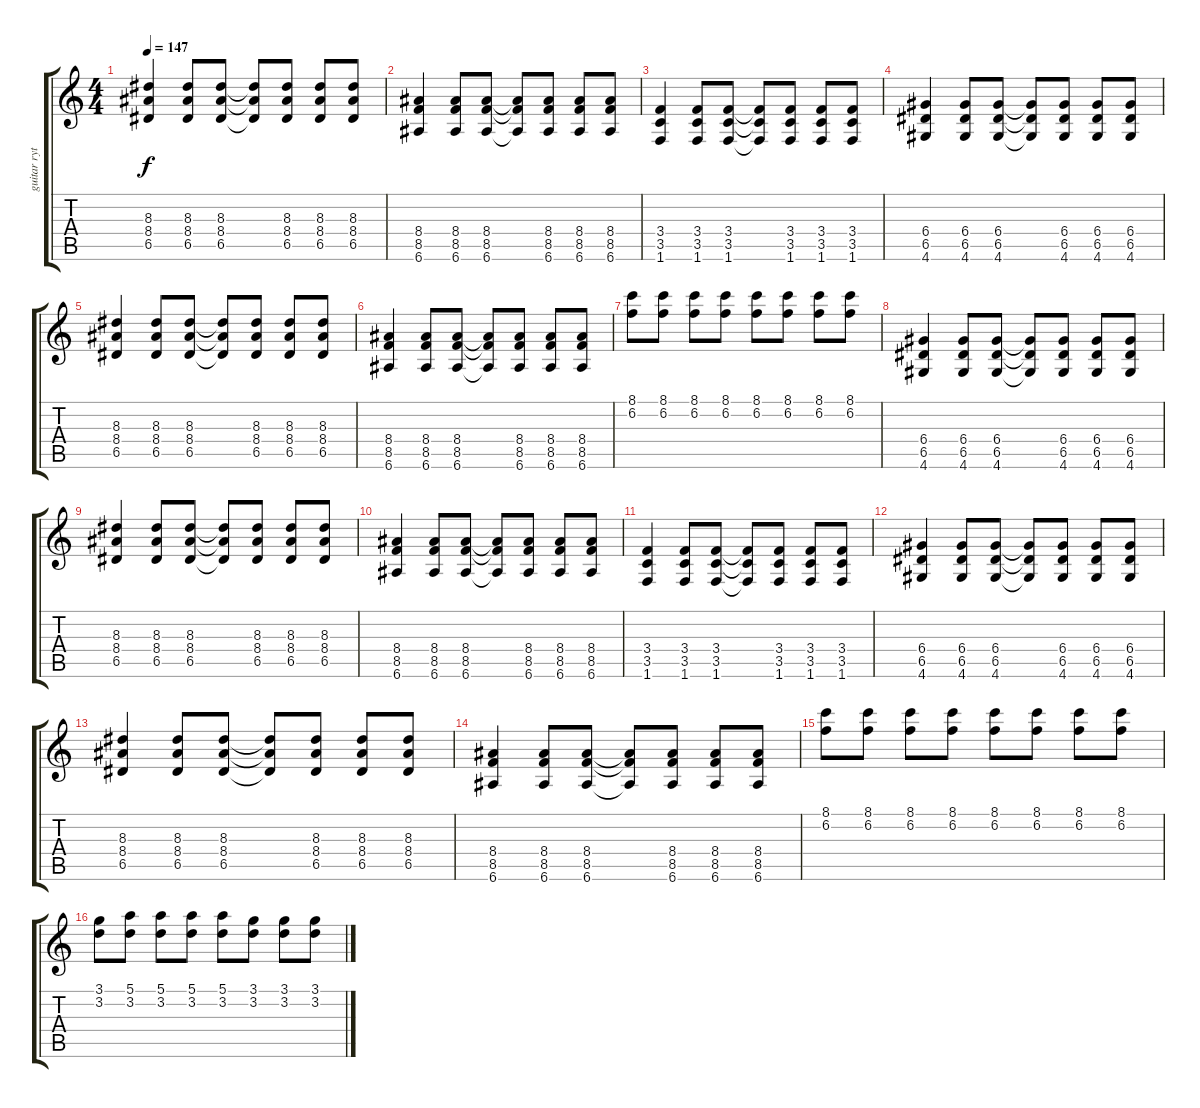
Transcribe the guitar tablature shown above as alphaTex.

\track ("guitar rythmik/solo" "guitar ryt") {instrument distortionguitar}
\staff {score tabs}
\tuning (E4 B3 G3 D3 A2 E2) {hide}
\ts (4 4)
\tempo 147
\clef g2
\ks c
(8.3 8.4 6.5).4{dy f} (8.3 8.4 6.5).8 (8.3 8.4 6.5).8 (8.3{t} 8.4{t} 6.5{t}).8 (8.3 8.4 6.5).8 (8.3 8.4 6.5).8 (8.3 8.4 6.5).8 |
(8.4 8.5 6.6).4 (8.4 8.5 6.6).8 (8.4 8.5 6.6).8 (8.4{t} 8.5{t} 6.6{t}).8 (8.4 8.5 6.6).8 (8.4 8.5 6.6).8 (8.4 8.5 6.6).8 |
(3.4 3.5 1.6).4 (3.4 3.5 1.6).8 (3.4 3.5 1.6).8 (3.4{t} 3.5{t} 1.6{t}).8 (3.4 3.5 1.6).8 (3.4 3.5 1.6).8 (3.4 3.5 1.6).8 |
(6.4 6.5 4.6).4 (6.4 6.5 4.6).8 (6.4 6.5 4.6).8 (6.4{t} 6.5{t} 4.6{t}).8 (6.4 6.5 4.6).8 (6.4 6.5 4.6).8 (6.4 6.5 4.6).8 |
(8.3 8.4 6.5).4 (8.3 8.4 6.5).8 (8.3 8.4 6.5).8 (8.3{t} 8.4{t} 6.5{t}).8 (8.3 8.4 6.5).8 (8.3 8.4 6.5).8 (8.3 8.4 6.5).8 |
(8.4 8.5 6.6).4 (8.4 8.5 6.6).8 (8.4 8.5 6.6).8 (8.4{t} 8.5{t} 6.6{t}).8 (8.4 8.5 6.6).8 (8.4 8.5 6.6).8 (8.4 8.5 6.6).8 |
(8.1 6.2).8 (8.1 6.2).8 (8.1 6.2).8 (8.1 6.2).8 (8.1 6.2).8 (8.1 6.2).8 (8.1 6.2).8 (8.1 6.2).8 |
(6.4 6.5 4.6).4 (6.4 6.5 4.6).8 (6.4 6.5 4.6).8 (6.4{t} 6.5{t} 4.6{t}).8 (6.4 6.5 4.6).8 (6.4 6.5 4.6).8 (6.4 6.5 4.6).8 |
(8.3 8.4 6.5).4 (8.3 8.4 6.5).8 (8.3 8.4 6.5).8 (8.3{t} 8.4{t} 6.5{t}).8 (8.3 8.4 6.5).8 (8.3 8.4 6.5).8 (8.3 8.4 6.5).8 |
(8.4 8.5 6.6).4 (8.4 8.5 6.6).8 (8.4 8.5 6.6).8 (8.4{t} 8.5{t} 6.6{t}).8 (8.4 8.5 6.6).8 (8.4 8.5 6.6).8 (8.4 8.5 6.6).8 |
(3.4 3.5 1.6).4 (3.4 3.5 1.6).8 (3.4 3.5 1.6).8 (3.4{t} 3.5{t} 1.6{t}).8 (3.4 3.5 1.6).8 (3.4 3.5 1.6).8 (3.4 3.5 1.6).8 |
(6.4 6.5 4.6).4 (6.4 6.5 4.6).8 (6.4 6.5 4.6).8 (6.4{t} 6.5{t} 4.6{t}).8 (6.4 6.5 4.6).8 (6.4 6.5 4.6).8 (6.4 6.5 4.6).8 |
(8.3 8.4 6.5).4 (8.3 8.4 6.5).8 (8.3 8.4 6.5).8 (8.3{t} 8.4{t} 6.5{t}).8 (8.3 8.4 6.5).8 (8.3 8.4 6.5).8 (8.3 8.4 6.5).8 |
(8.4 8.5 6.6).4 (8.4 8.5 6.6).8 (8.4 8.5 6.6).8 (8.4{t} 8.5{t} 6.6{t}).8 (8.4 8.5 6.6).8 (8.4 8.5 6.6).8 (8.4 8.5 6.6).8 |
(8.1 6.2).8 (8.1 6.2).8 (8.1 6.2).8 (8.1 6.2).8 (8.1 6.2).8 (8.1 6.2).8 (8.1 6.2).8 (8.1 6.2).8 |
(3.1 3.2).8 (5.1 3.2).8 (5.1 3.2).8 (5.1 3.2).8 (5.1 3.2).8 (3.1 3.2).8 (3.1 3.2).8 (3.1 3.2).8
